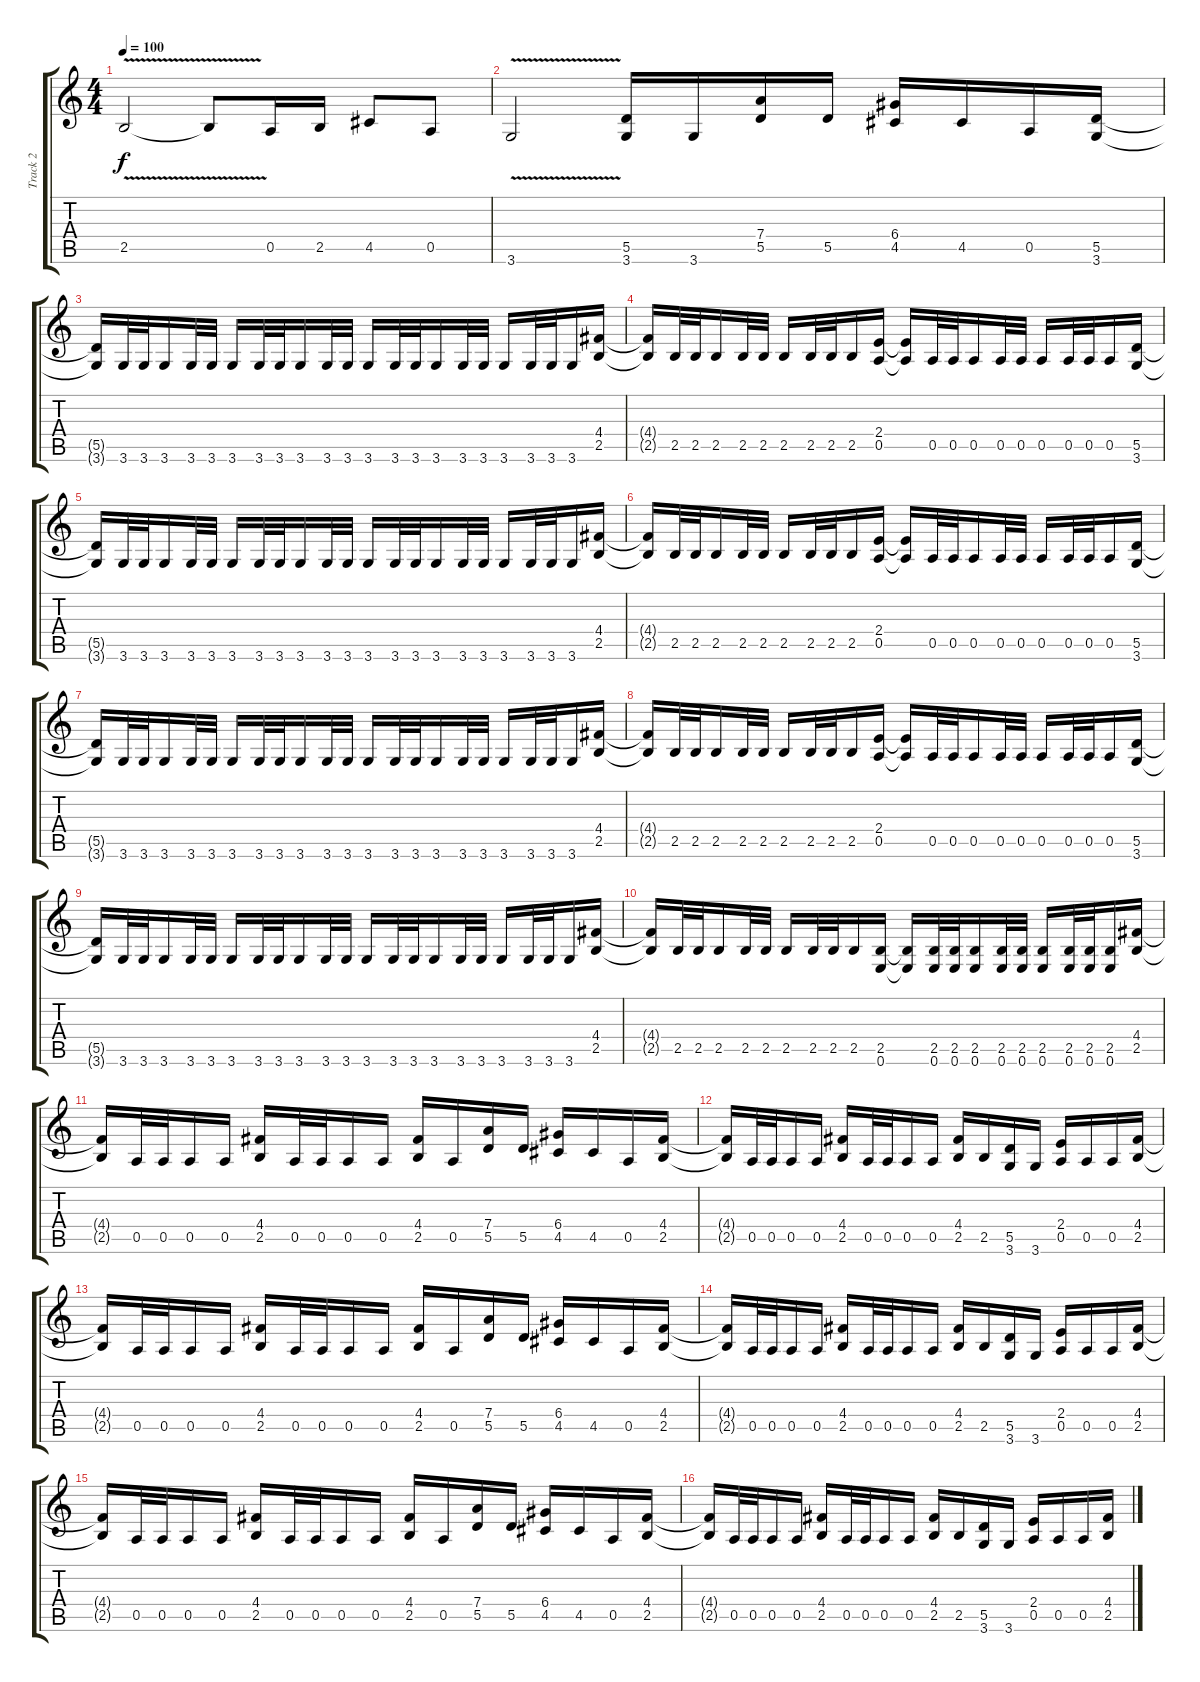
\track ("Track 2" "Track 2") {instrument distortionguitar}
\staff {score tabs}
\tuning (E4 B3 G3 D3 A2 E2) {hide}
\ts (4 4)
\tempo 100
\clef g2
\ks c
2.5{v}.2{dy f} 2.5{t}.8 0.5.16 2.5.16 4.5.8 0.5.8 |
3.6{v}.2 (5.5 3.6).16 3.6.16 (7.4 5.5).16 5.5.16 (6.4 4.5).16 4.5.16 0.5.16 (5.5 3.6).16 |
(5.5{t} 3.6{t}).16 3.6.32 3.6.32 3.6.16 3.6.32 3.6.32 3.6.16 3.6.32 3.6.32 3.6.16 3.6.32 3.6.32 3.6.16 3.6.32 3.6.32 3.6.16 3.6.32 3.6.32 3.6.16 3.6.32 3.6.32 3.6.16 (4.4 2.5).16 |
(4.4{t} 2.5{t}).16 2.5.32 2.5.32 2.5.16 2.5.32 2.5.32 2.5.16 2.5.32 2.5.32 2.5.16 (2.4 0.5).16 (2.4{t} 0.5{t}).16 0.5.32 0.5.32 0.5.16 0.5.32 0.5.32 0.5.16 0.5.32 0.5.32 0.5.16 (5.5 3.6).16 |
(5.5{t} 3.6{t}).16 3.6.32 3.6.32 3.6.16 3.6.32 3.6.32 3.6.16 3.6.32 3.6.32 3.6.16 3.6.32 3.6.32 3.6.16 3.6.32 3.6.32 3.6.16 3.6.32 3.6.32 3.6.16 3.6.32 3.6.32 3.6.16 (4.4 2.5).16 |
(4.4{t} 2.5{t}).16 2.5.32 2.5.32 2.5.16 2.5.32 2.5.32 2.5.16 2.5.32 2.5.32 2.5.16 (2.4 0.5).16 (2.4{t} 0.5{t}).16 0.5.32 0.5.32 0.5.16 0.5.32 0.5.32 0.5.16 0.5.32 0.5.32 0.5.16 (5.5 3.6).16 |
(5.5{t} 3.6{t}).16 3.6.32 3.6.32 3.6.16 3.6.32 3.6.32 3.6.16 3.6.32 3.6.32 3.6.16 3.6.32 3.6.32 3.6.16 3.6.32 3.6.32 3.6.16 3.6.32 3.6.32 3.6.16 3.6.32 3.6.32 3.6.16 (4.4 2.5).16 |
(4.4{t} 2.5{t}).16 2.5.32 2.5.32 2.5.16 2.5.32 2.5.32 2.5.16 2.5.32 2.5.32 2.5.16 (2.4 0.5).16 (2.4{t} 0.5{t}).16 0.5.32 0.5.32 0.5.16 0.5.32 0.5.32 0.5.16 0.5.32 0.5.32 0.5.16 (5.5 3.6).16 |
(5.5{t} 3.6{t}).16 3.6.32 3.6.32 3.6.16 3.6.32 3.6.32 3.6.16 3.6.32 3.6.32 3.6.16 3.6.32 3.6.32 3.6.16 3.6.32 3.6.32 3.6.16 3.6.32 3.6.32 3.6.16 3.6.32 3.6.32 3.6.16 (4.4 2.5).16 |
(4.4{t} 2.5{t}).16 2.5.32 2.5.32 2.5.16 2.5.32 2.5.32 2.5.16 2.5.32 2.5.32 2.5.16 (2.5 0.6).16 (2.5{t} 0.6{t}).16 (2.5 0.6).32 (2.5 0.6).32 (2.5 0.6).16 (2.5 0.6).32 (2.5 0.6).32 (2.5 0.6).16 (2.5 0.6).32 (2.5 0.6).32 (2.5 0.6).16 (4.4 2.5).16 |
(4.4{t} 2.5{t}).16 0.5.32 0.5.32 0.5.16 0.5.16 (4.4 2.5).16 0.5.32 0.5.32 0.5.16 0.5.16 (4.4 2.5).16 0.5.16 (7.4 5.5).16 5.5.16 (6.4 4.5).16 4.5.16 0.5.16 (4.4 2.5).16 |
(4.4{t} 2.5{t}).16 0.5.32 0.5.32 0.5.16 0.5.16 (4.4 2.5).16 0.5.32 0.5.32 0.5.16 0.5.16 (4.4 2.5).16 2.5.16 (5.5 3.6).16 3.6.16 (2.4 0.5).16 0.5.16 0.5.16 (4.4 2.5).16 |
(4.4{t} 2.5{t}).16 0.5.32 0.5.32 0.5.16 0.5.16 (4.4 2.5).16 0.5.32 0.5.32 0.5.16 0.5.16 (4.4 2.5).16 0.5.16 (7.4 5.5).16 5.5.16 (6.4 4.5).16 4.5.16 0.5.16 (4.4 2.5).16 |
(4.4{t} 2.5{t}).16 0.5.32 0.5.32 0.5.16 0.5.16 (4.4 2.5).16 0.5.32 0.5.32 0.5.16 0.5.16 (4.4 2.5).16 2.5.16 (5.5 3.6).16 3.6.16 (2.4 0.5).16 0.5.16 0.5.16 (4.4 2.5).16 |
(4.4{t} 2.5{t}).16 0.5.32 0.5.32 0.5.16 0.5.16 (4.4 2.5).16 0.5.32 0.5.32 0.5.16 0.5.16 (4.4 2.5).16 0.5.16 (7.4 5.5).16 5.5.16 (6.4 4.5).16 4.5.16 0.5.16 (4.4 2.5).16 |
(4.4{t} 2.5{t}).16 0.5.32 0.5.32 0.5.16 0.5.16 (4.4 2.5).16 0.5.32 0.5.32 0.5.16 0.5.16 (4.4 2.5).16 2.5.16 (5.5 3.6).16 3.6.16 (2.4 0.5).16 0.5.16 0.5.16 (4.4 2.5).16
